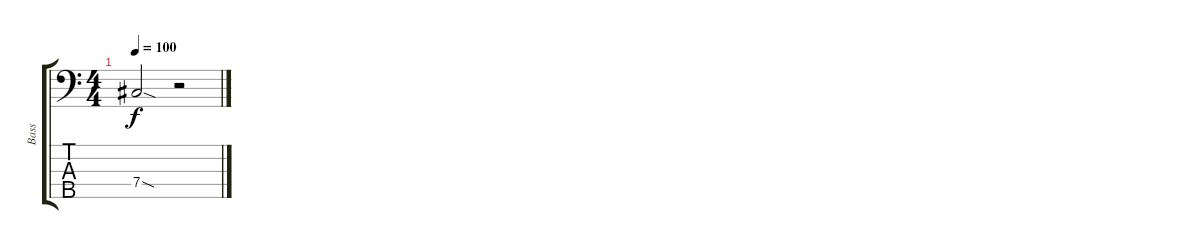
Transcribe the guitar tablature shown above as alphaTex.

\track ("Bass" "Bass") {instrument electricbassfinger}
\staff {score tabs}
\tuning (A2 E2 B1 Gb1 Db1) {hide}
\ts (4 4)
\tempo 100
\clef f4
\ks c
7.4{sod}.2{dy f} r.2
